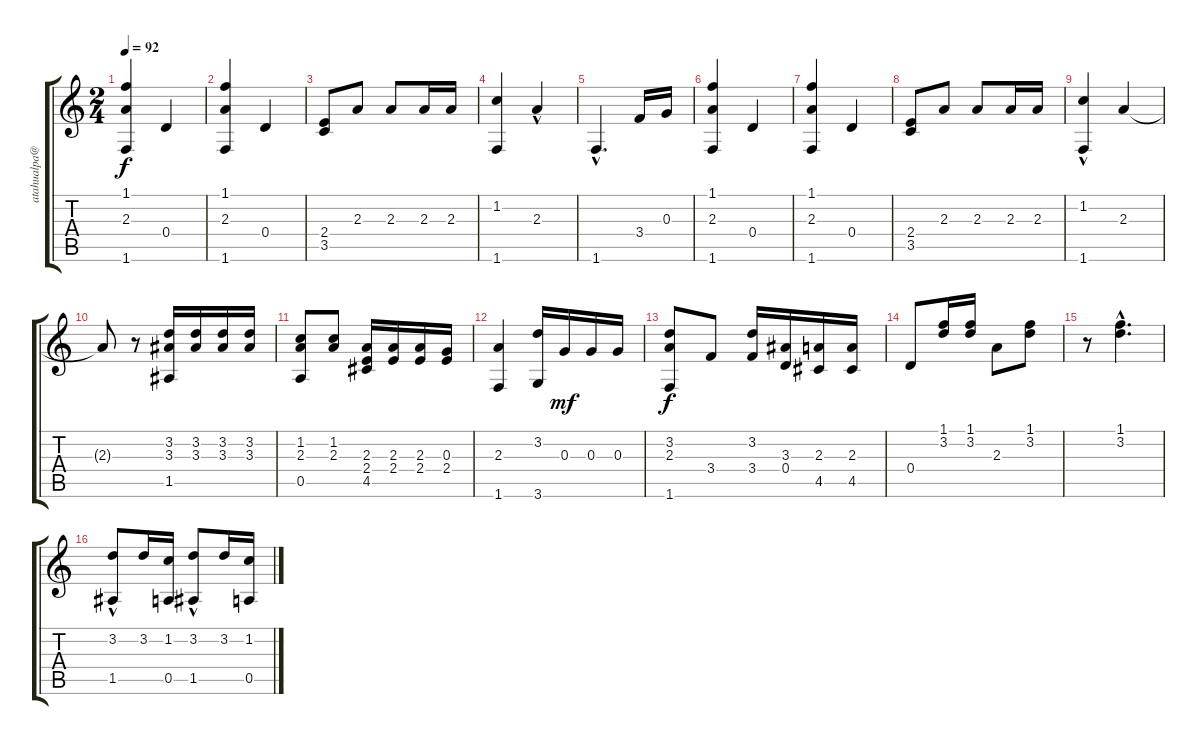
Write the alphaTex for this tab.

\track ("" "atahualpa@") {instrument acousticguitarnylon}
\staff {score tabs}
\tuning (E4 B3 G3 D3 A2 E2) {hide}
\ts (2 4)
\tempo 92
\clef g2
\ks c
(1.1 2.3 1.6).4{dy f instrument acousticguitarnylon} 0.4.4 |
(1.1 2.3 1.6).4 0.4.4 |
(2.4 3.5).8 2.3.8 2.3.8 2.3.16 2.3.16 |
(1.2 1.6).4 2.3{hac}.4 |
1.6{hac}.4{d} 3.4.16 0.3.16 |
(1.1 2.3 1.6).4 0.4.4 |
(1.1 2.3 1.6).4 0.4.4 |
(2.4 3.5).8 2.3.8 2.3.8 2.3.16 2.3.16 |
(1.2 1.6{hac}).4 2.3.4 |
2.3{t}.8 r.8 (3.2 3.3 1.5).16 (3.2 3.3).16 (3.2 3.3).16 (3.2 3.3).16 |
(1.2 2.3 0.5).8 (1.2 2.3).8 (2.3 2.4 4.5).16 (2.3 2.4).16 (2.3 2.4).16 (0.3 2.4).16 |
(2.3 1.6).4 (3.2 3.6).16 0.3.16{dy mf} 0.3.16 0.3.16 |
(3.2 2.3 1.6).8{dy f} 3.4.8 (3.2 3.4).16 (3.3 0.4).16 (2.3 4.5).16 (2.3 4.5).16 |
0.4.8 (1.1 3.2).16 (1.1 3.2).16 2.3.8 (1.1 3.2).8 |
r.8 (1.1{hac} 3.2{hac}).4{d} |
(3.2 1.5{hac}).8 3.2.16 (1.2 0.5).16 (3.2 1.5{hac}).8 3.2.16 (1.2 0.5).16
